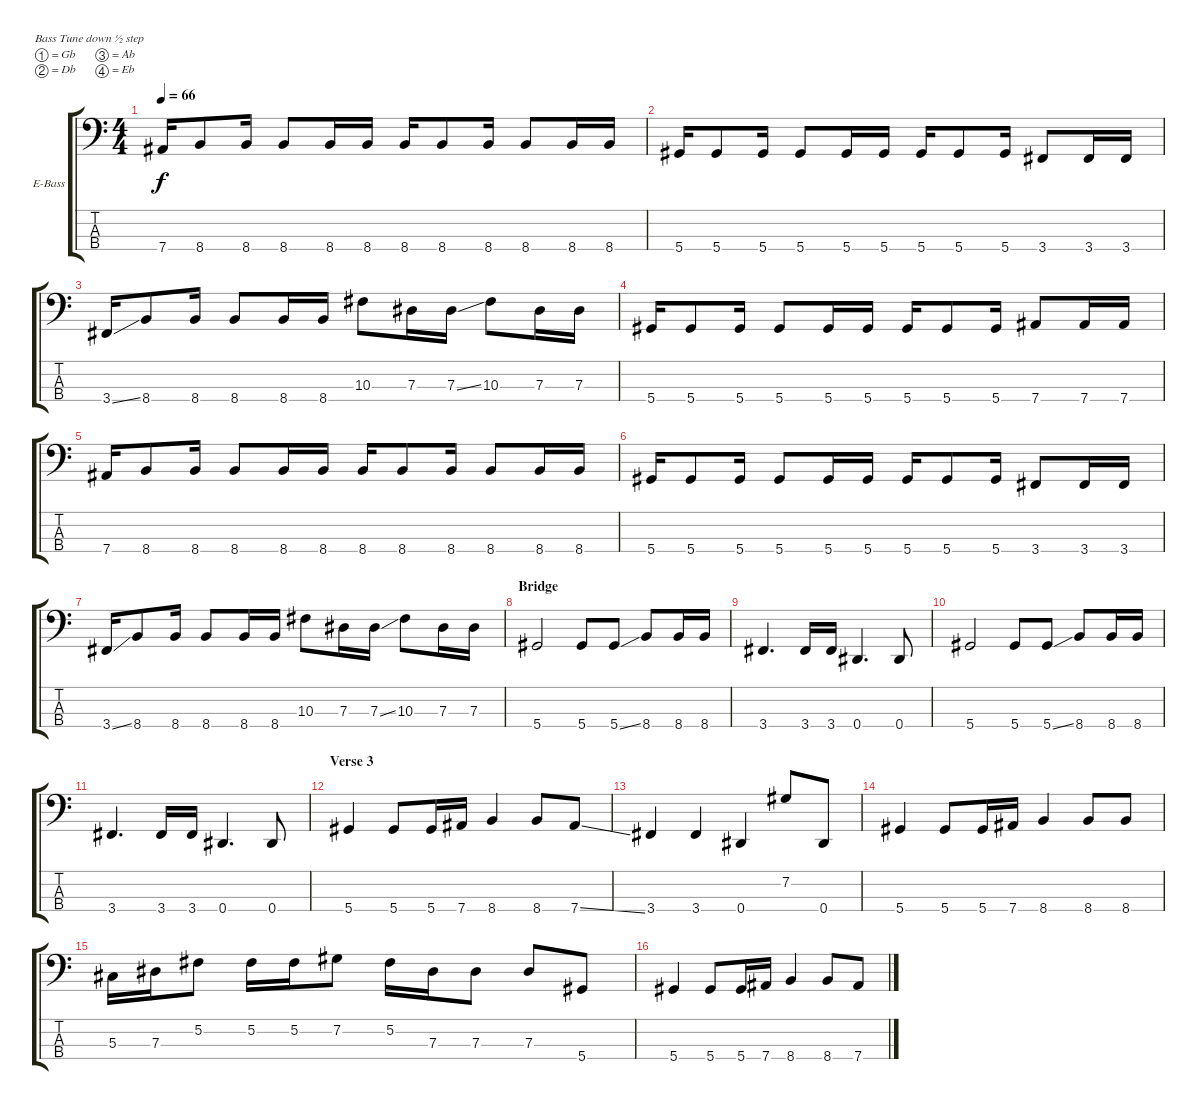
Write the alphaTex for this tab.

\bracketExtendMode groupsimilarinstruments
\firstSystemTrackNameOrientation horizontal
\otherSystemsTrackNameOrientation horizontal
\track ("Bass" "E-Bass") {instrument electricbasspick}
\staff {score tabs}
\tuning (Gb2 Db2 Ab1 Eb1)
\ts (4 4)
\tempo 66
\clef f4
\ks c
7.4.16{dy f} 8.4.8 8.4.16 8.4.8 8.4.16 8.4.16 8.4.16 8.4.8 8.4.16 8.4.8 8.4.16 8.4.16 |
5.4.16 5.4.8 5.4.16 5.4.8 5.4.16 5.4.16 5.4.16 5.4.8 5.4.16 3.4.8 3.4.16 3.4.16 |
3.4{ss}.16 8.4.8 8.4.16 8.4.8 8.4.16 8.4.16 10.3.8 7.3.16 7.3{ss}.16 10.3.8 7.3.16 7.3.16 |
5.4.16 5.4.8 5.4.16 5.4.8 5.4.16 5.4.16 5.4.16 5.4.8 5.4.16 7.4.8 7.4.16 7.4.16 |
7.4.16 8.4.8 8.4.16 8.4.8 8.4.16 8.4.16 8.4.16 8.4.8 8.4.16 8.4.8 8.4.16 8.4.16 |
5.4.16 5.4.8 5.4.16 5.4.8 5.4.16 5.4.16 5.4.16 5.4.8 5.4.16 3.4.8 3.4.16 3.4.16 |
3.4{ss}.16 8.4.8 8.4.16 8.4.8 8.4.16 8.4.16 10.3.8 7.3.16 7.3{ss}.16 10.3.8 7.3.16 7.3.16 |
\section ("" "Bridge")
5.4.2 5.4.8 5.4{ss}.8 8.4.8 8.4.16 8.4.16 |
3.4.4{d} 3.4.16 3.4.16 0.4.4{d} 0.4.8 |
5.4.2 5.4.8 5.4{ss}.8 8.4.8 8.4.16 8.4.16 |
3.4.4{d} 3.4.16 3.4.16 0.4.4{d} 0.4.8 |
\section ("" "Verse 3")
5.4.4 5.4.8 5.4.16 7.4.16 8.4.4 8.4.8 7.4{ss}.8 |
3.4.4 3.4.4 0.4.4 7.2.8 0.4.8 |
5.4.4 5.4.8 5.4.16 7.4.16 8.4.4 8.4.8 8.4.8 |
5.3.16 7.3.16 5.2.8 5.2.16 5.2.16 7.2.8 5.2.16 7.3.16 7.3.8 7.3.8 5.4.8 |
5.4.4 5.4.8 5.4.16 7.4.16 8.4.4 8.4.8 7.4{ss}.8
